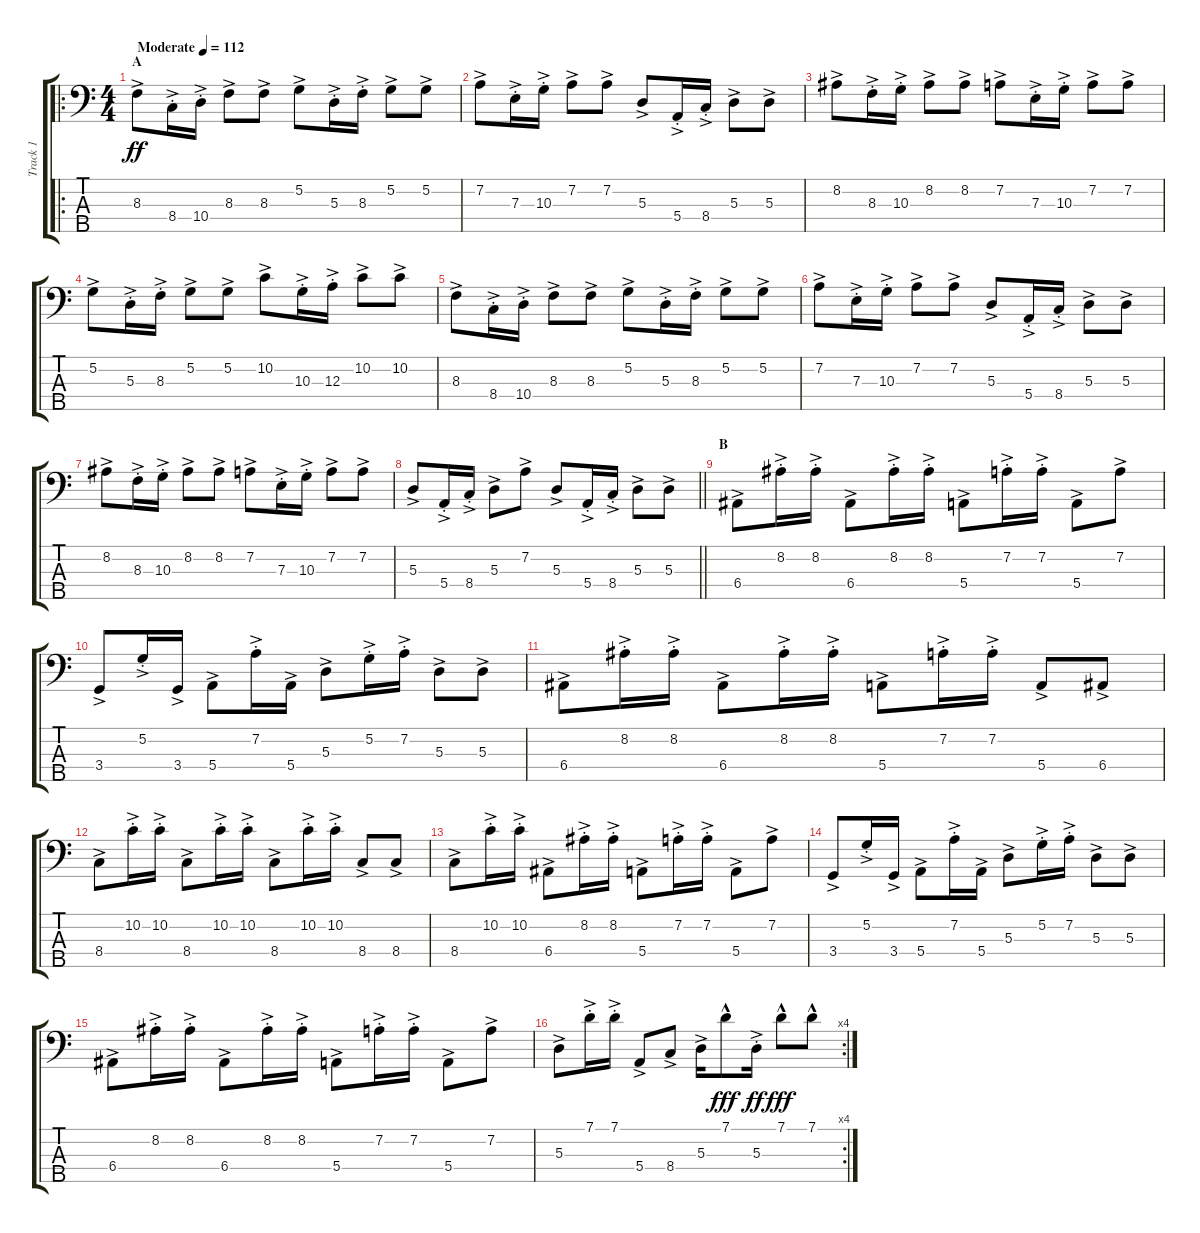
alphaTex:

\track ("Track 1" "Track 1") {instrument electricbassfinger}
\staff {score tabs}
\tuning (G2 D2 A1 E1 B0) {hide}
\ro
\ts (4 4)
\section ("" "A")
\tempo (112 "Moderate")
\clef f4
\ks c
8.3{ac}.8{dy ff instrument electricbassfinger} 8.4{ac st}.16 10.4{ac st}.16 8.3{ac}.8 8.3{ac}.8 5.2{ac}.8 5.3{ac st}.16 8.3{ac st}.16 5.2{ac}.8 5.2{ac}.8 |
7.2{ac}.8 7.3{ac st}.16 10.3{ac st}.16 7.2{ac}.8 7.2{ac}.8 5.3{ac}.8 5.4{ac st}.16 8.4{ac st}.16 5.3{ac}.8 5.3{ac}.8 |
8.2{ac}.8 8.3{ac st}.16 10.3{ac st}.16 8.2{ac}.8 8.2{ac}.8 7.2{ac}.8 7.3{ac st}.16 10.3{ac st}.16 7.2{ac}.8 7.2{ac}.8 |
5.2{ac}.8 5.3{ac st}.16 8.3{ac st}.16 5.2{ac}.8 5.2{ac}.8 10.2{ac}.8 10.3{ac st}.16 12.3{ac st}.16 10.2{ac}.8 10.2{ac}.8 |
8.3{ac}.8 8.4{ac st}.16 10.4{ac st}.16 8.3{ac}.8 8.3{ac}.8 5.2{ac}.8 5.3{ac st}.16 8.3{ac st}.16 5.2{ac}.8 5.2{ac}.8 |
7.2{ac}.8 7.3{ac st}.16 10.3{ac st}.16 7.2{ac}.8 7.2{ac}.8 5.3{ac}.8 5.4{ac st}.16 8.4{ac st}.16 5.3{ac}.8 5.3{ac}.8 |
8.2{ac}.8 8.3{ac st}.16 10.3{ac st}.16 8.2{ac}.8 8.2{ac}.8 7.2{ac}.8 7.3{ac st}.16 10.3{ac st}.16 7.2{ac}.8 7.2{ac}.8 |
\barLineRight lightlight
5.3{ac}.8 5.4{ac st}.16 8.4{ac st}.16 5.3{ac}.8 7.2{ac}.8 5.3{ac}.8 5.4{ac st}.16 8.4{ac st}.16 5.3{ac}.8 5.3{ac}.8 |
\section ("" "B")
6.4{ac}.8 8.2{ac st}.16 8.2{ac st}.16 6.4{ac}.8 8.2{ac st}.16 8.2{ac st}.16 5.4{ac}.8 7.2{ac st}.16 7.2{ac st}.16 5.4{ac}.8 7.2{ac}.8 |
3.4{ac}.8 5.2{ac st}.16 3.4{ac}.16 5.4{ac}.8 7.2{ac st}.16 5.4{ac}.16 5.3{ac}.8 5.2{ac st}.16 7.2{ac st}.16 5.3{ac}.8 5.3{ac}.8 |
6.4{ac}.8 8.2{ac st}.16 8.2{ac st}.16 6.4{ac}.8 8.2{ac st}.16 8.2{ac st}.16 5.4{ac}.8 7.2{ac st}.16 7.2{ac st}.16 5.4{ac}.8 6.4{ac}.8 |
8.4{ac}.8 10.2{ac st}.16 10.2{ac st}.16 8.4{ac}.8 10.2{ac st}.16 10.2{ac st}.16 8.4{ac}.8 10.2{ac st}.16 10.2{ac st}.16 8.4{ac}.8 8.4{ac}.8 |
8.4{ac}.8 10.2{ac st}.16 10.2{ac st}.16 6.4{ac}.8 8.2{ac st}.16 8.2{ac st}.16 5.4{ac}.8 7.2{ac st}.16 7.2{ac st}.16 5.4{ac}.8 7.2{ac}.8 |
3.4{ac}.8 5.2{ac st}.16 3.4{ac}.16 5.4{ac}.8 7.2{ac st}.16 5.4{ac}.16 5.3{ac}.8 5.2{ac st}.16 7.2{ac st}.16 5.3{ac}.8 5.3{ac}.8 |
6.4{ac}.8 8.2{ac st}.16 8.2{ac st}.16 6.4{ac}.8 8.2{ac st}.16 8.2{ac st}.16 5.4{ac}.8 7.2{ac st}.16 7.2{ac st}.16 5.4{ac}.8 7.2{ac}.8 |
\rc 4
5.3{ac}.8 7.1{ac st}.16 7.1{ac st}.16 5.4{ac}.8 8.4{ac}.8 5.3{ac}.16 7.1{hac}.8{dy fff} 5.3{ac st}.16{dy ff} 7.1{hac}.8{dy fff} 7.1{hac}.8
